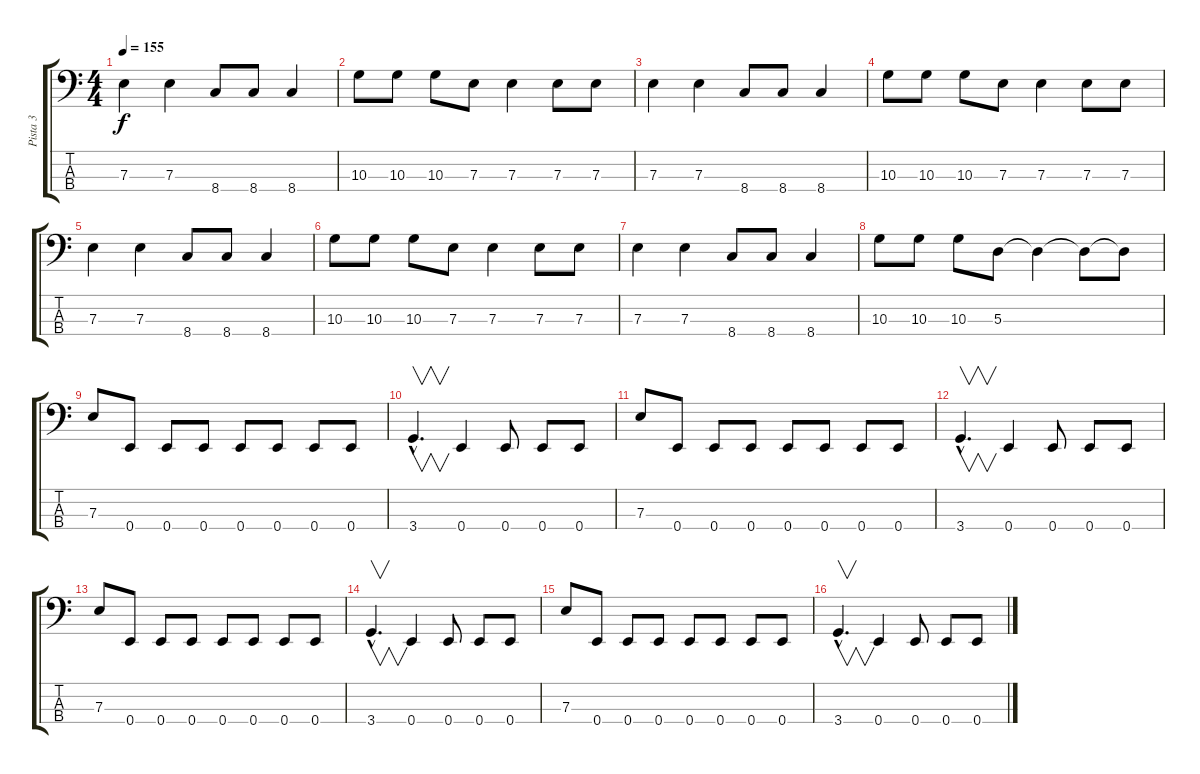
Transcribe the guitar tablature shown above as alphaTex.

\track ("Pista 3" "Pista 3") {instrument electricbassfinger}
\staff {score tabs}
\tuning (G2 D2 A1 E1) {hide}
\ts (4 4)
\tempo 155
\clef f4
\ks c
7.3.4{dy f} 7.3.4 8.4.8 8.4.8 8.4.4 |
10.3.8 10.3.8 10.3.8 7.3.8 7.3.4 7.3.8 7.3.8 |
7.3.4 7.3.4 8.4.8 8.4.8 8.4.4 |
10.3.8 10.3.8 10.3.8 7.3.8 7.3.4 7.3.8 7.3.8 |
7.3.4 7.3.4 8.4.8 8.4.8 8.4.4 |
10.3.8 10.3.8 10.3.8 7.3.8 7.3.4 7.3.8 7.3.8 |
7.3.4 7.3.4 8.4.8 8.4.8 8.4.4 |
10.3.8 10.3.8 10.3.8 5.3.8 5.3{t}.4 5.3{t}.8 5.3{t}.8 |
7.3.8 0.4.8 0.4.8 0.4.8 0.4.8 0.4.8 0.4.8 0.4.8 |
3.4{hac}.4{v d} 0.4.4 0.4.8 0.4.8 0.4.8 |
7.3.8 0.4.8 0.4.8 0.4.8 0.4.8 0.4.8 0.4.8 0.4.8 |
3.4{hac}.4{v d} 0.4.4 0.4.8 0.4.8 0.4.8 |
7.3.8 0.4.8 0.4.8 0.4.8 0.4.8 0.4.8 0.4.8 0.4.8 |
3.4{hac}.4{v d} 0.4.4 0.4.8 0.4.8 0.4.8 |
7.3.8 0.4.8 0.4.8 0.4.8 0.4.8 0.4.8 0.4.8 0.4.8 |
3.4{hac}.4{v d} 0.4.4 0.4.8 0.4.8 0.4.8
